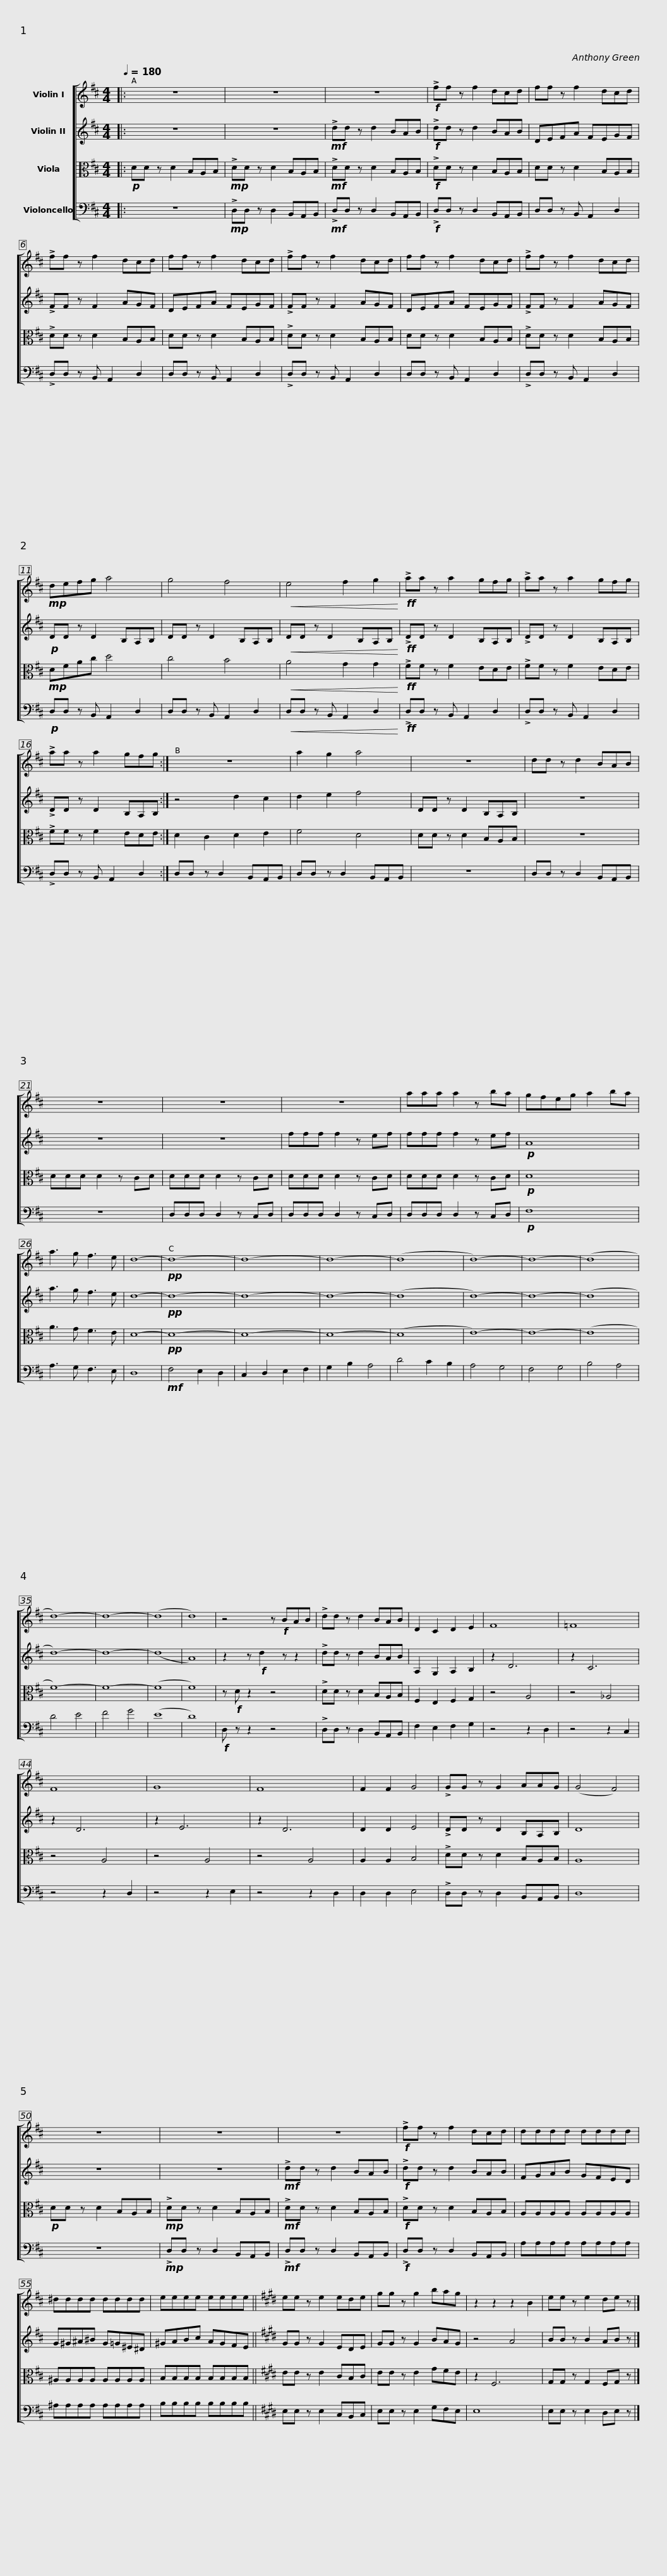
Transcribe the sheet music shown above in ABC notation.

X:1
%%score [ 1 2 3 4 ]
L:1/8
Q:1/4=180
M:4/4
I:linebreak $
K:D
V:1 treble
V:2 treble
V:3 alto
V:4 bass
V:1
|: z8 | z8 | z8 |!f! !>!ff z f2 dcd | ff z f2 dcd |$ %5
 !>!ff z f2 dcd | ff z f2 dcd | !>!ff z f2 dcd | ff z f2 dcd | !>!ff z f2 dcd |$ %10
!mp! defg a4 | g4 f4 |!<(! e4 f2 g2!<)! |!ff! !>!aa z a2 gfg |$ !>!aa z a2 gfg | %15
 !>!aa z a2 gfg :| z8 | a2 g2 a4 | z8 |$ dd z d2 BAB | %20
 z8 | z8 | z8 | aaa a2 z ba | gfeg a2 ba |$ %25
 a3 g f3 e | d8- |!pp! d8- | d8- | d8- | %30
 (d8 | d8-) | d8- | (d8 | d8-) | %35
 d8- | (d8 |$ d8) | z4 z!f! BAB | !>!dd z d2 BAB | %40
 D2 C2 D2 E2 | F8 | =F8 | F8 | G8 |$ %45
 F8 | F2 F2 G4 | !>!GG z G2 AAG | (G4 F4) | z8 | %50
 z8 | z8 |$!f! !>!ff z f2 dcd | dddd dddd | ^dddd dddd | %55
 eeee eeee ||$[K:E] ee z e2 ede | gg z g2 bag | z2 z2 z2 B2 | ee z e2 de z |] %60
V:2
|: z8 | z8 |!mf! !>!dd z d2 BAB |!f! !>!dd z d2 BAB | DEFA FEGF |$ %5
 !>!FF z F2 AGF | DEFA FEGF | !>!FF z F2 AGF | DEFA FEGF | !>!FF z F2 AGF |$ %10
!p! DD z D2 B,A,B, | DD z D2 B,A,B, |!<(! DD z D2 B,A,B,!<)! |!ff! !>!DD z D2 B,A,B, |$ !>!DD z D2 B,A,B, | %15
 !>!DD z D2 B,A,B, :| z4 d2 c2 | d2 e2 f4 | DD z D2 B,A,B, |$ z8 | %20
 z8 | z8 | fff f2 z ef | fff f2 z ef |!p! A8 |$ %25
 a3 g f3 e | d8- |!pp! d8- | d8- | d8- | %30
 (d8 | d8-) | d8- | (d8 | d8-) | %35
 d8- | (d8 |$ A8) | z2 z!f! d2 z z2 | !>!dd z d2 BAB | %40
 A,2 G,2 A,2 B,2 | z2 D6 | z2 C6 | z2 D6 | z2 E6 |$ %45
 z2 D6 | D2 D2 E4 | !>!DD z D2 B,A,B, | D8 | z8 | %50
 z8 |!mf! !>!dd z d2 BAB |$!f! !>!dd z d2 BAB | FGAB GFED | G^G^A^B G=G^E^D | %55
 ^GABc AGFE ||$[K:E] GG z G2 EDE | GG z G2 BAG | z4 A4 | BB z B2 AB z |] %60
V:3
|:!p! DD z D2 B,A,B, |!mp! !>!DD z D2 B,A,B, |!mf! !>!DD z D2 B,A,B, |!f! !>!DD z D2 B,A,B, | DD z D2 B,A,B, |$ %5
 !>!DD z D2 B,A,B, | DD z D2 B,A,B, | !>!DD z D2 B,A,B, | DD z D2 B,A,B, | !>!DD z D2 B,A,B, |$ %10
!mp! DFAc d4 | c4 B4 |!<(! A4 G2 G2!<)! |!ff! !>!FF z F2 EDE |$ !>!FF z F2 EDE | %15
 !>!FF z F2 EDE :| D2 C2 D2 E2 | F4 D4 | DD z D2 B,A,B, |$ z8 | %20
 DDD D2 z CD | DDD D2 z CD | DDD D2 z CD | DDD D2 z CD |!p! D8 |$ %25
 A3 G F3 E | D8- |!pp! D8- | D8- | D8- | %30
 (D8 | E8-) | E8- | (E8 | F8-) | %35
 F8- | (F8 |$ F8) | z!f! D z2 z4 | !>!DD z D2 B,A,B, | %40
 F,2 E,2 F,2 G,2 | z4 A,4 | z4 _A,4 | z4 A,4 | z4 A,4 |$ %45
 z4 A,4 | A,2 A,2 B,4 | !>!DD z D2 B,A,B, | A,8 |!p! DD z D2 B,A,B, | %50
!mp! !>!DD z D2 B,A,B, |!mf! !>!DD z D2 B,A,B, |$!f! !>!DD z D2 B,A,B, | A,A,A,A, A,A,A,A, | ^A,A,A,A, A,A,A,A, | %55
 B,B,B,B, B,B,B,B, ||$[K:E] EE z E2 CB,C | EE z E2 GFE | z2 F,6 | G,G, z G,2 F,G, z |] %60
V:4
|: z8 |!mp! !>!D,D, z D,2 B,,A,,B,, |!mf! !>!D,D, z D,2 B,,A,,B,, |!f! !>!D,D, z D,2 B,,A,,B,, | D,D, z B,, A,,2 D,2 |$ %5
 !>!D,D, z B,, A,,2 D,2 | D,D, z B,, A,,2 D,2 | !>!D,D, z B,, A,,2 D,2 | D,D, z B,, A,,2 D,2 | !>!D,D, z B,, A,,2 D,2 |$ %10
!p! D,D, z B,, A,,2 D,2 | D,D, z B,, A,,2 D,2 |!<(! D,D, z B,, A,,2 D,2!<)! |!ff! !>!D,D, z B,, A,,2 D,2 |$ !>!D,D, z B,, A,,2 D,2 | %15
 !>!D,D, z B,, A,,2 D,2 :| D,D, z D,2 B,,A,,B,, | D,D, z D,2 B,,A,,B,, | z8 |$ D,D, z D,2 B,,A,,B,, | %20
 z8 | D,D,D, D,2 z C,D, | D,D,D, D,2 z C,D, | D,D,D, D,2 z C,D, |!p! F,8 |$ %25
 A,3 G, F,3 E, | D,8 |!mf! F,4 E,2 D,2 | C,2 D,2 E,2 F,2 | G,2 B,2 A,4 | %30
 D4 C2 B,2 | A,4 G,4 | F,4 G,4 | B,4 A,4 | D4 E4 | %35
 F4 G4 | (E8 |$ D8) |!f! D, z z2 z4 | !>!D,D, z D,2 B,,A,,B,, | %40
 F,2 E,2 F,2 G,2 | z4 z2 D,2 | z4 z2 C,2 | z4 z2 D,2 | z4 z2 E,2 |$ %45
 z4 z2 D,2 | D,2 D,2 E,4 | !>!D,D, z D,2 B,,A,,B,, | D,8 | z8 | %50
!mp! !>!D,D, z D,2 B,,A,,B,, |!mf! !>!D,D, z D,2 B,,A,,B,, |$!f! !>!D,D, z D,2 B,,A,,B,, | A,A,A,A, A,A,A,A, | ^A,A,A,A, A,A,A,A, | %55
 B,B,B,B, B,B,B,B, ||$[K:E] E,E, z E,2 C,B,,C, | E,E, z E,2 G,F,E, | E,8 | E,E, z E,2 D,E, z |] %60
